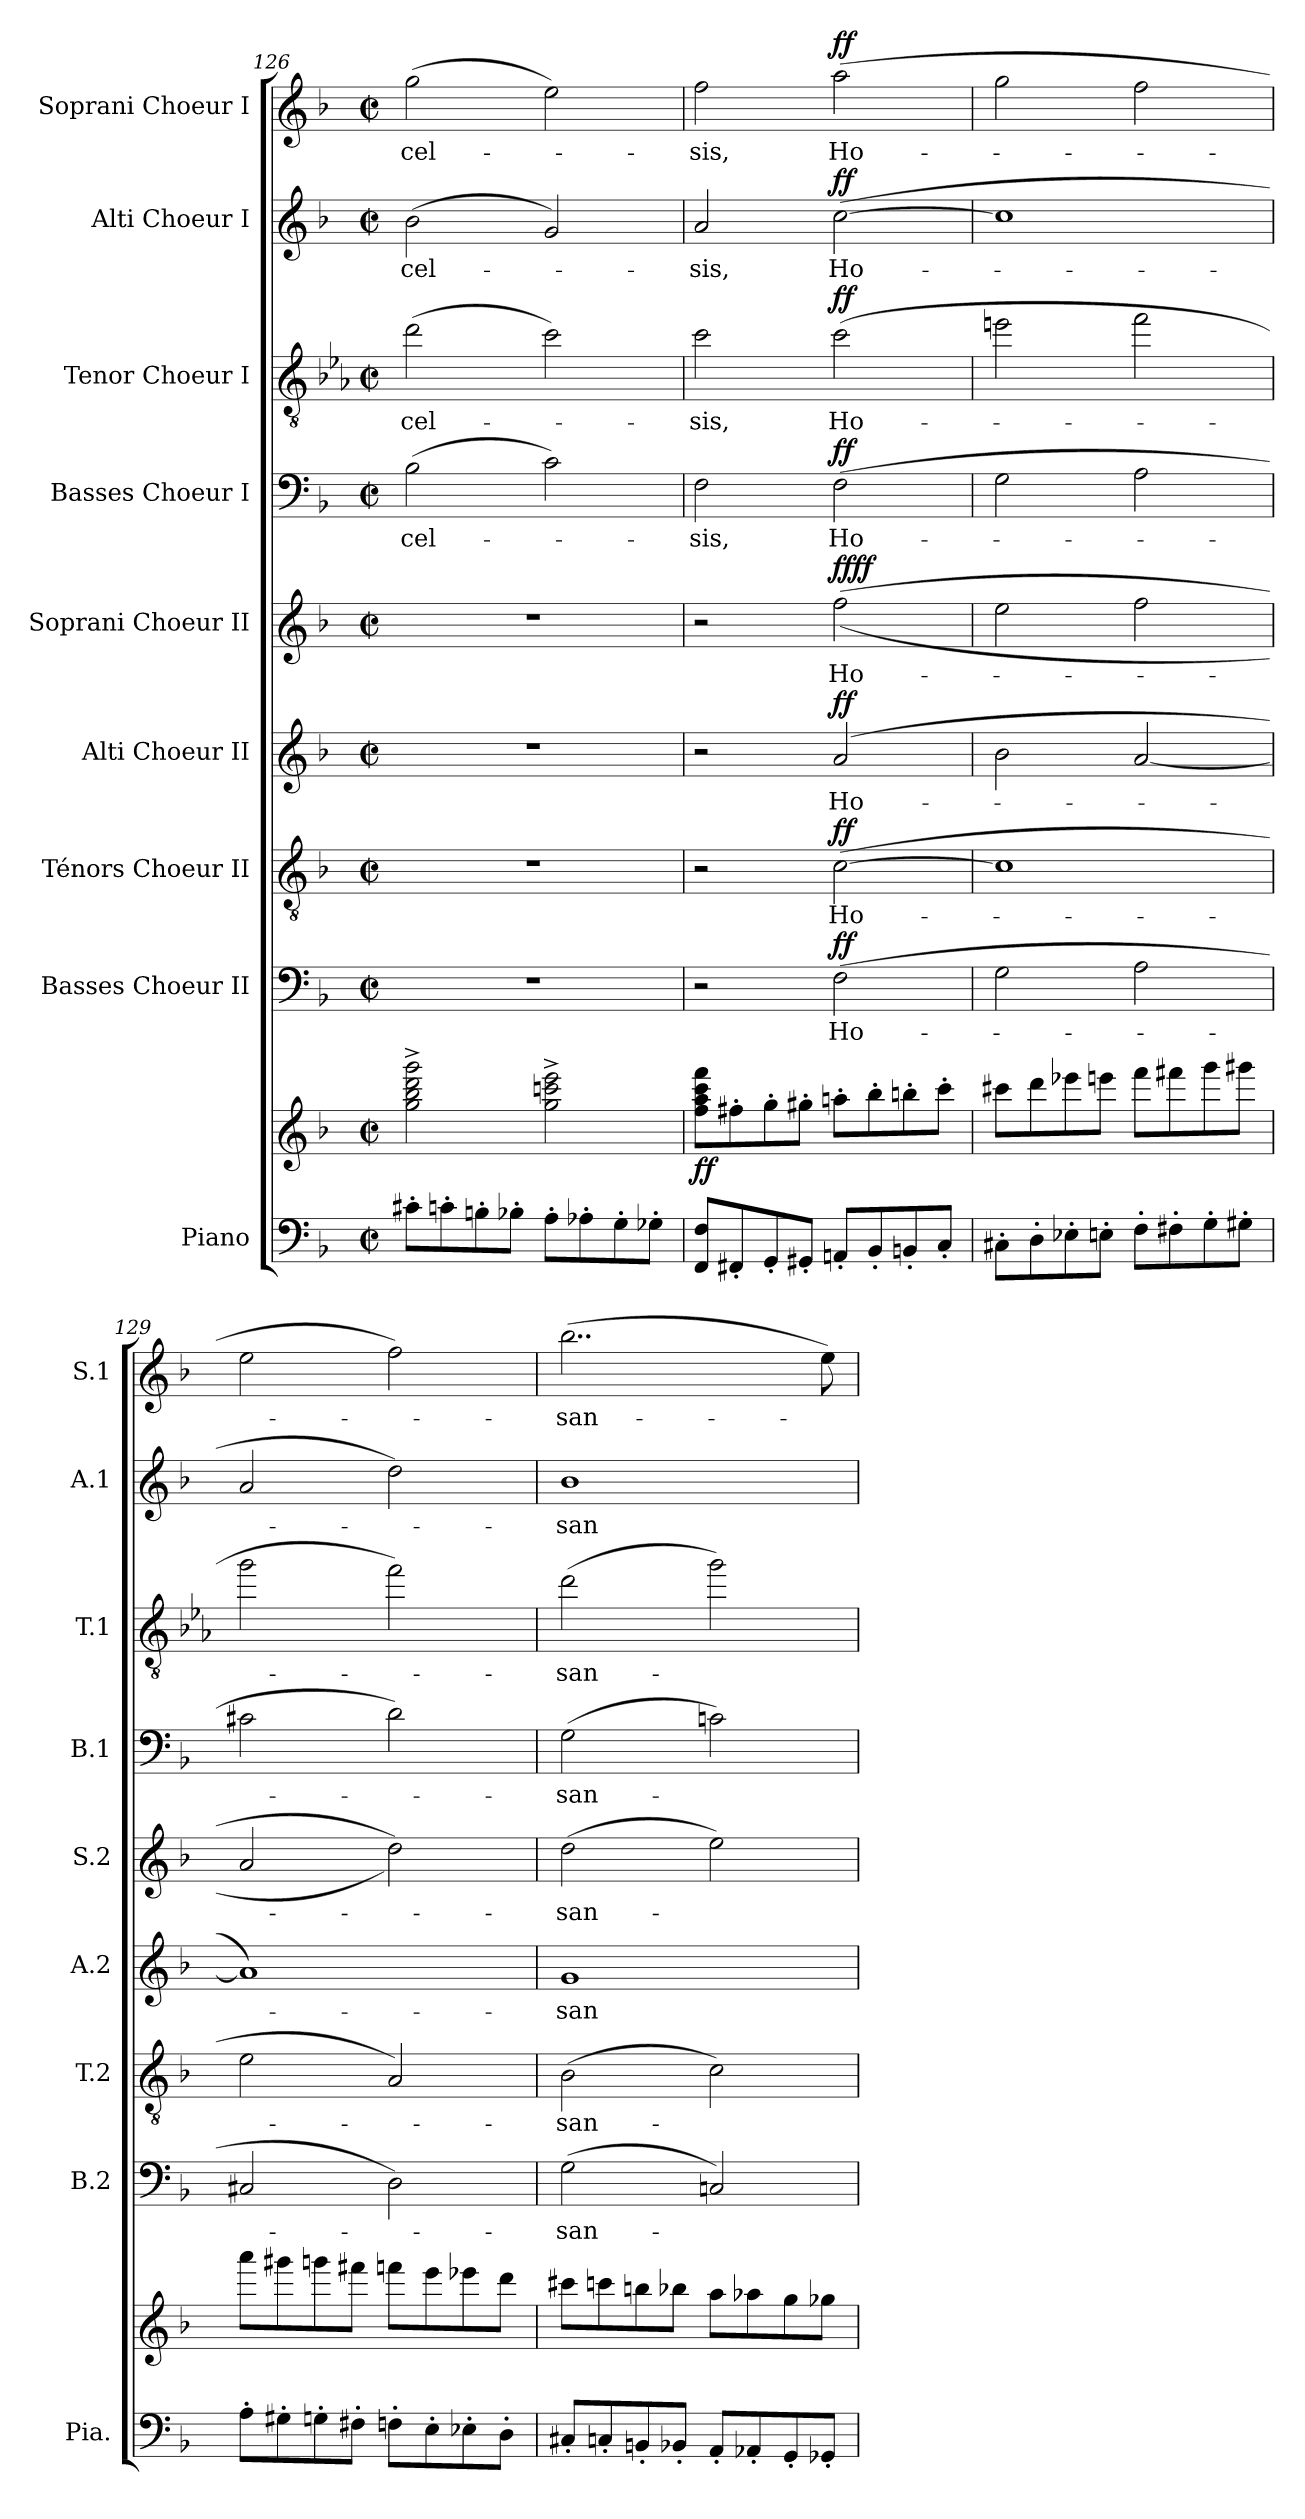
**kern	**kern	**dynam	**kern	**text	**dynam	**kern	**text	**dynam	**kern	**text	**dynam	**kern	**text	**dynam	**kern	**text	**dynam	**kern	**text	**dynam	**kern	**text	**dynam	**kern	**text	**dynam
*part9	*part9	*part9	*part8	*part8	*part8	*part7	*part7	*part7	*part6	*part6	*part6	*part5	*part5	*part5	*part4	*part4	*part4	*part3	*part3	*part3	*part2	*part2	*part2	*part1	*part1	*part1
*staff10	*staff9	*staff9/10	*staff8	*staff8	*staff8	*staff7	*staff7	*staff7	*staff6	*staff6	*staff6	*staff5	*staff5	*staff5	*staff4	*staff4	*staff4	*staff3	*staff3	*staff3	*staff2	*staff2	*staff2	*staff1	*staff1	*staff1
*I"Piano	*	*	*I"Basses Choeur II	*	*	*I"Ténors Choeur II	*	*	*I"Alti Choeur II	*	*	*I"Soprani Choeur II	*	*	*I"Basses Choeur I	*	*	*I"Tenor Choeur I	*	*	*I"Alti Choeur I	*	*	*I"Soprani Choeur I	*	*
*I'Pia.	*	*	*I'B.2	*	*	*I'T.2	*	*	*I'A.2	*	*	*I'S.2	*	*	*I'B.1	*	*	*I'T.1	*	*	*I'A.1	*	*	*I'S.1	*	*
*clefF4	*clefG2	*	*clefF4	*	*	*clefGv2	*	*	*clefG2	*	*	*clefG2	*	*	*clefF4	*	*	*clefGv2	*	*	*clefG2	*	*	*clefG2	*	*
*	*	*	*	*	*	*	*	*	*	*	*	*	*	*	*	*	*	*ITrd8c14	*	*	*	*	*	*	*	*
*k[b-]	*k[b-]	*	*k[b-]	*	*	*k[b-]	*	*	*k[b-]	*	*	*k[b-]	*	*	*k[b-]	*	*	*k[b-e-a-]	*	*	*k[b-]	*	*	*k[b-]	*	*
*M2/2	*M2/2	*	*M2/2	*	*	*M2/2	*	*	*M2/2	*	*	*M2/2	*	*	*M2/2	*	*	*M2/2	*	*	*M2/2	*	*	*M2/2	*	*
*met(c|)	*met(c|)	*	*met(c|)	*	*	*met(c|)	*	*	*met(c|)	*	*	*met(c|)	*	*	*met(c|)	*	*	*met(c|)	*	*	*met(c|)	*	*	*met(c|)	*	*
=126	=126	=126	=126	=126	=126	=126	=126	=126	=126	=126	=126	=126	=126	=126	=126	=126	=126	=126	=126	=126	=126	=126	=126	=126	=126	=126
8c#X'\L	2gg\^ 2bb-\^ 2ddd\^ 2ggg\^	.	1r	.	.	1r	.	.	1r	.	.	1r	.	.	(2B-\	-cel-	.	(2di\	-cel-	.	(2b-\	-cel-	.	(2gg\	-cel-	.
8cn'\	.	.	.	.	.	.	.	.	.	.	.	.	.	.	.	.	.	.	.	.	.	.	.	.	.	.
8Bn'\	.	.	.	.	.	.	.	.	.	.	.	.	.	.	.	.	.	.	.	.	.	.	.	.	.	.
8B-X'\J	.	.	.	.	.	.	.	.	.	.	.	.	.	.	.	.	.	.	.	.	.	.	.	.	.	.
8A'\L	2gg\^ 2cccn\^ 2eee\^	.	.	.	.	.	.	.	.	.	.	.	.	.	2c\)	.	.	2ci\)	.	.	2g/)	.	.	2ee\)	.	.
8A-X'\	.	.	.	.	.	.	.	.	.	.	.	.	.	.	.	.	.	.	.	.	.	.	.	.	.	.
8G'\	.	.	.	.	.	.	.	.	.	.	.	.	.	.	.	.	.	.	.	.	.	.	.	.	.	.
8G-X'\J	.	.	.	.	.	.	.	.	.	.	.	.	.	.	.	.	.	.	.	.	.	.	.	.	.	.
!!LO:PB:g=z
=127	=127	=127	=127	=127	=127	=127	=127	=127	=127	=127	=127	=127	=127	=127	=127	=127	=127	=127	=127	=127	=127	=127	=127	=127	=127	=127
!	!	!LO:DY:b	!	!	!	!	!	!	!	!	!	!	!	!	!	!	!	!	!	!	!	!	!	!	!	!
8FF/ 8F/L	8ff\ 8aa\ 8ccc\ 8fff\L	ff	2r	.	.	2r	.	.	2r	.	.	2r	.	.	2F\	-sis,	.	2ci\	-sis,	.	2a/	-sis,	.	2ff\	-sis,	.
8FF#X'/	8ff#X'\	.	.	.	.	.	.	.	.	.	.	.	.	.	.	.	.	.	.	.	.	.	.	.	.	.
8GG'/	8gg'\	.	.	.	.	.	.	.	.	.	.	.	.	.	.	.	.	.	.	.	.	.	.	.	.	.
8GG#X'/J	8gg#X'\J	.	.	.	.	.	.	.	.	.	.	.	.	.	.	.	.	.	.	.	.	.	.	.	.	.
!	!	!	!	!	!LO:DY:a	!	!	!LO:DY:a	!	!	!LO:DY:a	!	!	!LO:DY:a	!	!	!	!	!	!	!	!	!	!	!	!
!	!	!	!	!	!	!	!	!	!	!	!	!	!	!LO:DY:n=1:a	!	!	!LO:DY:a	!	!	!LO:DY:a	!	!	!LO:DY:a	!	!	!LO:DY:a
8AAn'/L	8aan'\L	.	(2F\	Ho-	ff	([2ci\	Ho-	ff	(>2a/	Ho-	ff	((2ff\	Ho-	ff ff	(2F\	Ho-	ff	(2ci\	Ho-	ff	([2cc\	Ho-	ff	(2aa\	Ho-	ff
8BB-'/	8bb-'\	.	.	.	.	.	.	.	.	.	.	.	.	.	.	.	.	.	.	.	.	.	.	.	.	.
8BBn'/	8bbn'\	.	.	.	.	.	.	.	.	.	.	.	.	.	.	.	.	.	.	.	.	.	.	.	.	.
8C'/J	8ccc'\J	.	.	.	.	.	.	.	.	.	.	.	.	.	.	.	.	.	.	.	.	.	.	.	.	.
=128	=128	=128	=128	=128	=128	=128	=128	=128	=128	=128	=128	=128	=128	=128	=128	=128	=128	=128	=128	=128	=128	=128	=128	=128	=128	=128
8C#X'\L	8ccc#X\L	.	2G\	.	.	1ci]	.	.	2b-\	.	.	2ee\	.	.	2G\	.	.	2eni\	.	.	1cc]	.	.	2gg\	.	.
8D'\	8ddd\	.	.	.	.	.	.	.	.	.	.	.	.	.	.	.	.	.	.	.	.	.	.	.	.	.
8E-X'\	8eee-X\	.	.	.	.	.	.	.	.	.	.	.	.	.	.	.	.	.	.	.	.	.	.	.	.	.
8En'\J	8eeen\J	.	.	.	.	.	.	.	.	.	.	.	.	.	.	.	.	.	.	.	.	.	.	.	.	.
8F'\L	8fff\L	.	2A\	.	.	.	.	.	[2a/	.	.	2ff\	.	.	2A\	.	.	2fi\	.	.	.	.	.	2ff\	.	.
8F#X'\	8fff#X\	.	.	.	.	.	.	.	.	.	.	.	.	.	.	.	.	.	.	.	.	.	.	.	.	.
8G'\	8ggg\	.	.	.	.	.	.	.	.	.	.	.	.	.	.	.	.	.	.	.	.	.	.	.	.	.
8G#X'\J	8ggg#X\J	.	.	.	.	.	.	.	.	.	.	.	.	.	.	.	.	.	.	.	.	.	.	.	.	.
=129	=129	=129	=129	=129	=129	=129	=129	=129	=129	=129	=129	=129	=129	=129	=129	=129	=129	=129	=129	=129	=129	=129	=129	=129	=129	=129
8A'\L	8aaa\L	.	2C#X/	.	.	2ei\	.	.	1a])	.	.	2a/	.	.	2c#X\	.	.	2gi\	.	.	2a/	.	.	2ee\	.	.
8G#X'\	8ggg#X\	.	.	.	.	.	.	.	.	.	.	.	.	.	.	.	.	.	.	.	.	.	.	.	.	.
8Gn'\	8gggn\	.	.	.	.	.	.	.	.	.	.	.	.	.	.	.	.	.	.	.	.	.	.	.	.	.
8F#X'\J	8fff#X\J	.	.	.	.	.	.	.	.	.	.	.	.	.	.	.	.	.	.	.	.	.	.	.	.	.
8Fn'\L	8fffn\L	.	2D\)	.	.	2Ai/)	.	.	.	.	.	2dd\))	.	.	2d\)	.	.	2fi\)	.	.	2dd\)	.	.	2ff\)	.	.
8E'\	8eee\	.	.	.	.	.	.	.	.	.	.	.	.	.	.	.	.	.	.	.	.	.	.	.	.	.
8E-X'\	8eee-X\	.	.	.	.	.	.	.	.	.	.	.	.	.	.	.	.	.	.	.	.	.	.	.	.	.
8D'\J	8ddd\J	.	.	.	.	.	.	.	.	.	.	.	.	.	.	.	.	.	.	.	.	.	.	.	.	.
=130	=130	=130	=130	=130	=130	=130	=130	=130	=130	=130	=130	=130	=130	=130	=130	=130	=130	=130	=130	=130	=130	=130	=130	=130	=130	=130
8C#X'/L	8ccc#X\L	.	(2G\	-san-	.	(2B-i\	-san-	.	1g	-san-	.	(2dd\	-san-	.	(2G\	-san-	.	(2di\	-san-	.	1b-	-san-	.	(2..bb-\	-san-	.
8Cn'/	8cccn\	.	.	.	.	.	.	.	.	.	.	.	.	.	.	.	.	.	.	.	.	.	.	.	.	.
8BBn'/	8bbn\	.	.	.	.	.	.	.	.	.	.	.	.	.	.	.	.	.	.	.	.	.	.	.	.	.
8BB-X'/J	8bb-X\J	.	.	.	.	.	.	.	.	.	.	.	.	.	.	.	.	.	.	.	.	.	.	.	.	.
8AA'/L	8aa\L	.	2Cn/)	.	.	2ci\)	.	.	.	.	.	2ee\)	.	.	2cn\)	.	.	2gi\)	.	.	.	.	.	.	.	.
8AA-X'/	8aa-X\	.	.	.	.	.	.	.	.	.	.	.	.	.	.	.	.	.	.	.	.	.	.	.	.	.
8GG'/	8gg\	.	.	.	.	.	.	.	.	.	.	.	.	.	.	.	.	.	.	.	.	.	.	.	.	.
8GG-X'/J	8gg-X\J	.	.	.	.	.	.	.	.	.	.	.	.	.	.	.	.	.	.	.	.	.	.	8ee\)	.	.
=	=	=	=	=	=	=	=	=	=	=	=	=	=	=	=	=	=	=	=	=	=	=	=	=	=	=
*-	*-	*-	*-	*-	*-	*-	*-	*-	*-	*-	*-	*-	*-	*-	*-	*-	*-	*-	*-	*-	*-	*-	*-	*-	*-	*-
